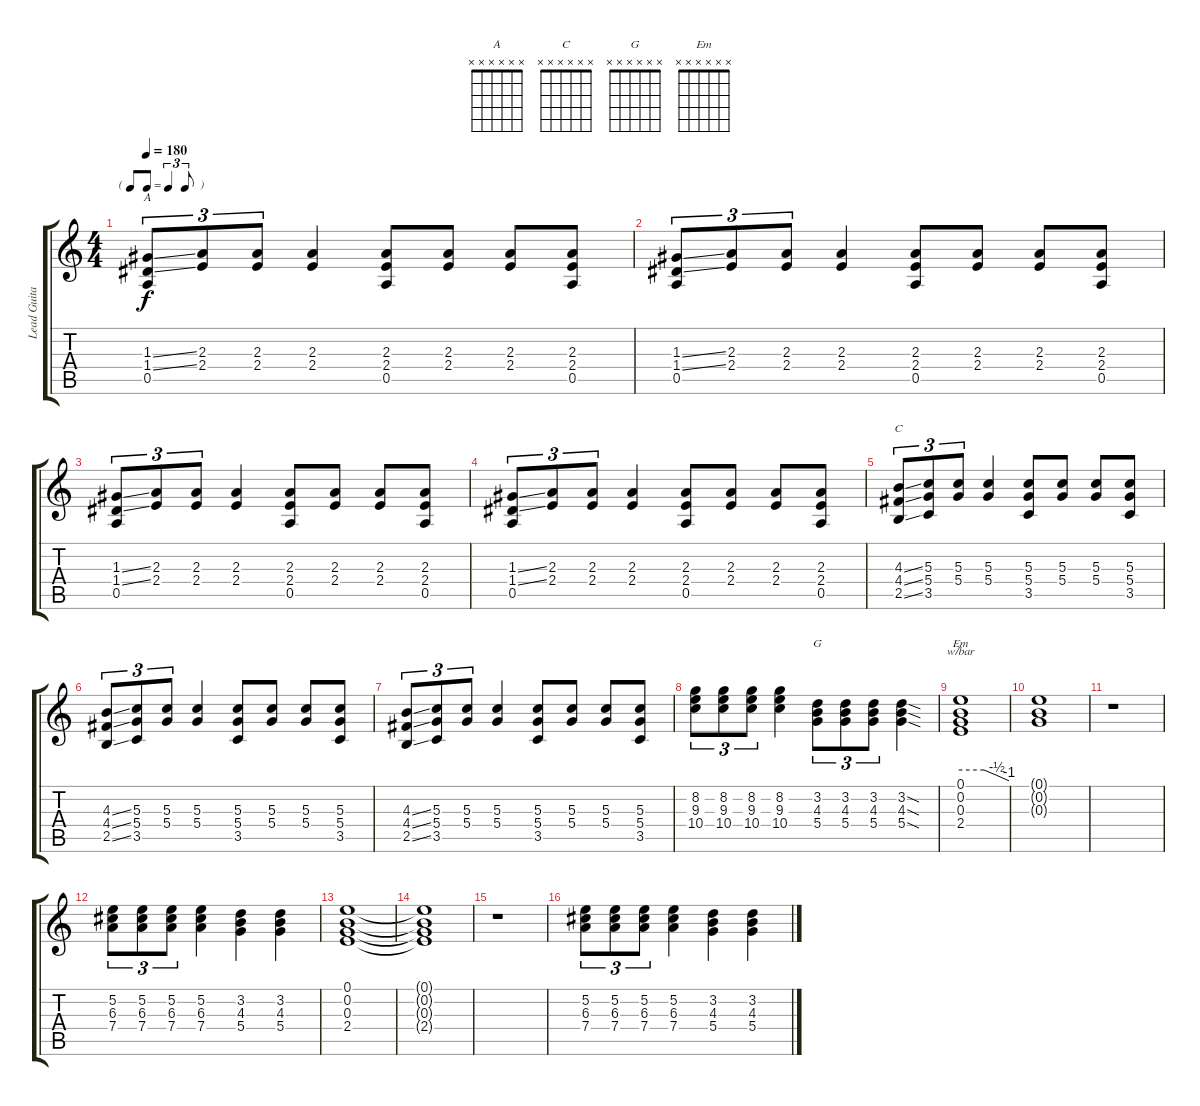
\track ("Lead Guitar" "Lead Guita") {instrument electricguitarclean}
\staff {score tabs}
\tuning (E4 B3 G3 D3 A2 E2) {hide}
\chord ("A" x x x x x x)
\chord ("C" x x x x x x)
\chord ("G" x x x x x x)
\chord ("Em" x x x x x x)
\ts (4 4)
\tf triplet8th
\tempo 180
\clef g2
\ks c
(1.3{ss} 1.4{ss} 0.5).8{tu (3 2) ch "A" dy f volume 10} (2.3 2.4).8{tu (3 2)} (2.3 2.4).8{tu (3 2)} (2.3 2.4).4 (2.3 2.4 0.5).8 (2.3 2.4).8 (2.3 2.4).8 (2.3 2.4 0.5).8 |
(1.3{ss} 1.4{ss} 0.5).8{tu (3 2)} (2.3 2.4).8{tu (3 2)} (2.3 2.4).8{tu (3 2)} (2.3 2.4).4 (2.3 2.4 0.5).8 (2.3 2.4).8 (2.3 2.4).8 (2.3 2.4 0.5).8 |
(1.3{ss} 1.4{ss} 0.5).8{tu (3 2)} (2.3 2.4).8{tu (3 2)} (2.3 2.4).8{tu (3 2)} (2.3 2.4).4 (2.3 2.4 0.5).8 (2.3 2.4).8 (2.3 2.4).8 (2.3 2.4 0.5).8 |
(1.3{ss} 1.4{ss} 0.5).8{tu (3 2)} (2.3 2.4).8{tu (3 2)} (2.3 2.4).8{tu (3 2)} (2.3 2.4).4 (2.3 2.4 0.5).8 (2.3 2.4).8 (2.3 2.4).8 (2.3 2.4 0.5).8 |
(4.3{ss} 4.4{ss} 2.5{ss}).8{tu (3 2) ch "C"} (5.3 5.4 3.5).8{tu (3 2)} (5.3 5.4).8{tu (3 2)} (5.3 5.4).4 (5.3 5.4 3.5).8 (5.3 5.4).8 (5.3 5.4).8 (5.3 5.4 3.5).8 |
(4.3{ss} 4.4{ss} 2.5{ss}).8{tu (3 2)} (5.3 5.4 3.5).8{tu (3 2)} (5.3 5.4).8{tu (3 2)} (5.3 5.4).4 (5.3 5.4 3.5).8 (5.3 5.4).8 (5.3 5.4).8 (5.3 5.4 3.5).8 |
(4.3{ss} 4.4{ss} 2.5{ss}).8{tu (3 2)} (5.3 5.4 3.5).8{tu (3 2)} (5.3 5.4).8{tu (3 2)} (5.3 5.4).4 (5.3 5.4 3.5).8 (5.3 5.4).8 (5.3 5.4).8 (5.3 5.4 3.5).8 |
(8.2 9.3 10.4).8{tu (3 2)} (8.2 9.3 10.4).8{tu (3 2)} (8.2 9.3 10.4).8{tu (3 2)} (8.2 9.3 10.4).4 (3.2 4.3 5.4).8{tu (3 2) ch "G"} (3.2 4.3 5.4).8{tu (3 2)} (3.2 4.3 5.4).8{tu (3 2)} (3.2{sod} 4.3{sod} 5.4{sod}).4 |
(0.1 0.2 0.3 2.4).1{tbe (custom default 0 0 29 0 45 -2 60 -4) ch "Em"} |
(0.1{t} 0.2{t} 0.3{t}).1 |
r.1 |
(5.2 6.3 7.4).8{tu (3 2)} (5.2 6.3 7.4).8{tu (3 2)} (5.2 6.3 7.4).8{tu (3 2)} (5.2 6.3 7.4).4 (3.2 4.3 5.4).4 (3.2 4.3 5.4).4 |
(0.1 0.2 0.3 2.4).1 |
(0.1{t} 0.2{t} 0.3{t} 2.4{t}).1 |
r.1 |
(5.2 6.3 7.4).8{tu (3 2)} (5.2 6.3 7.4).8{tu (3 2)} (5.2 6.3 7.4).8{tu (3 2)} (5.2 6.3 7.4).4 (3.2 4.3 5.4).4 (3.2 4.3 5.4).4
